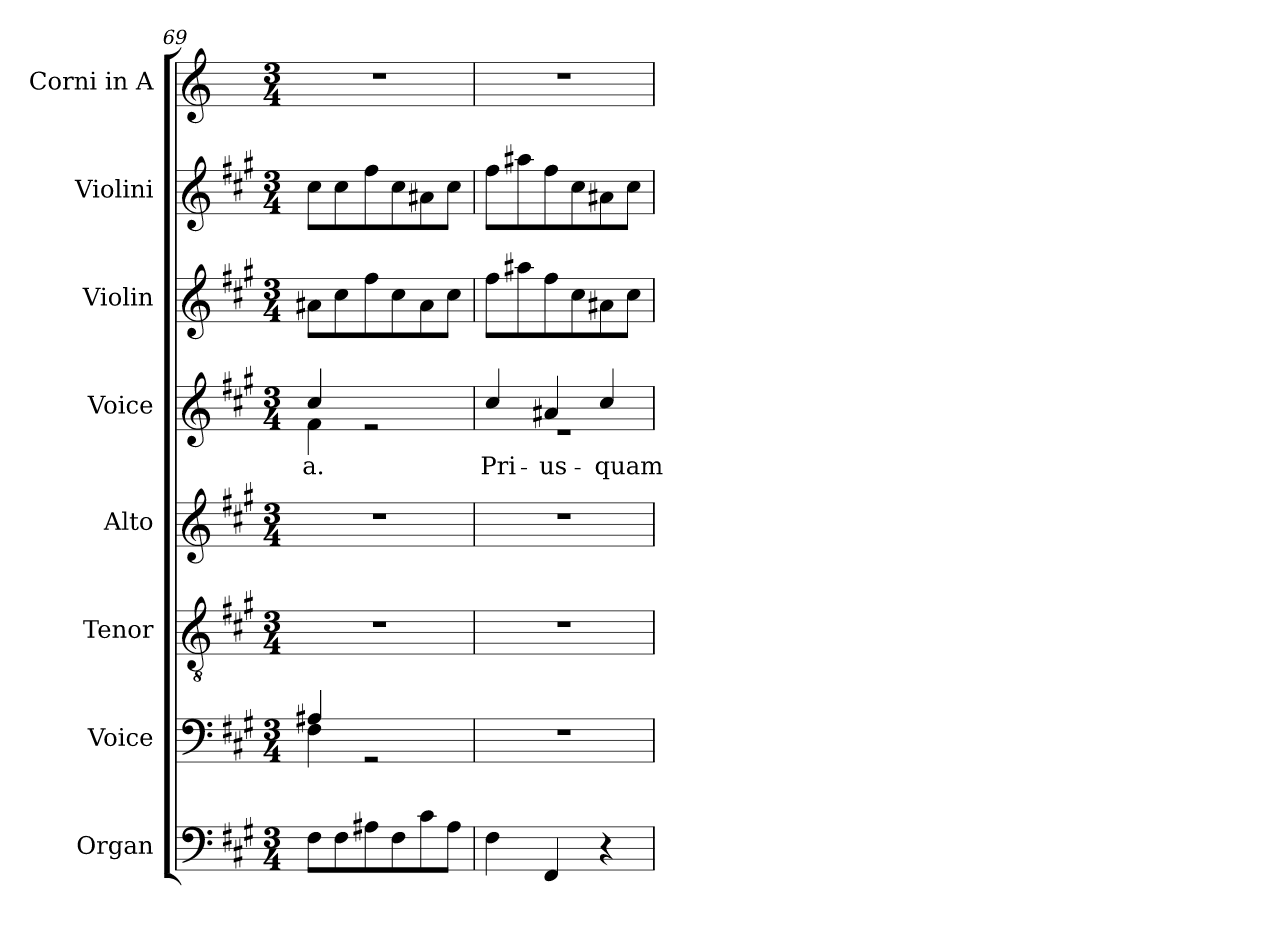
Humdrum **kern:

**kern	**kern	**kern	**kern	**kern	**text	**kern	**kern	**kern
*part8	*part7	*part6	*part5	*part4	*part4	*part3	*part2	*part1
*staff8	*staff7	*staff6	*staff5	*staff4	*staff4	*staff3	*staff2	*staff1
*I"Organ	*I"Voice	*I"Tenor	*I"Alto	*I"Voice	*	*I"Violin	*I"Violini	*I"Corni in A
*	*	*	*	*	*	*I'Vln	*I'Vln	*
*clefF4	*clefF4	*clefGv2	*clefG2	*clefG2	*	*clefG2	*clefG2	*clefG2
*	*	*	*	*	*	*	*	*ITrd2c3
*k[f#c#g#]	*k[f#c#g#]	*k[f#c#g#]	*k[f#c#g#]	*k[f#c#g#]	*	*k[f#c#g#]	*k[f#c#g#]	*k[f#c#g#]
*M3/4	*M3/4	*M3/4	*M3/4	*M3/4	*	*M3/4	*M3/4	*M3/4
=69	=69	=69	=69	=69	=69	=69	=69	=69
*	*^	*	*	*	*	*	*	*
!	!	!	!	!	!	!LO:LY:b	!	!	!
*	*	*	*	*	*^	*	*	*	*
8F#\L	4A#X/	4F#\	2.r	2.r	4cc#/	4f#\	-a.	8a#X\L	8cc#\L	2.r
8F#\	.	.	.	.	.	.	.	8cc#\	8cc#\	.
8A#X\	2rGG	2ryy	.	.	2re	2ryy	.	8ff#\	8ff#\	.
8F#\	.	.	.	.	.	.	.	8cc#\	8cc#\	.
8c#\	.	.	.	.	.	.	.	8a#\	8a#X\	.
8A#\J	.	.	.	.	.	.	.	8cc#\J	8cc#\J	.
*	*v	*v	*	*	*	*	*	*	*	*
=70	=70	=70	=70	=70	=70	=70	=70	=70	=70
!	!	!	!	!	!	!LO:LY:b	!	!	!
4F#\	2.r	2.r	2.r	4cc#/	2.r	Pri-	8ff#\L	8ff#\L	2.r
.	.	.	.	.	.	.	8aa#X\	8aa#X\	.
!	!	!	!	!	!	!LO:LY:b	!	!	!
4FF#/	.	.	.	4a#X/	.	-us-	8ff#\	8ff#\	.
.	.	.	.	.	.	.	8cc#\	8cc#\	.
!	!	!	!	!	!	!LO:LY:b	!	!	!
4r	.	.	.	4cc#/	.	-quam	8a#X\	8a#X\	.
.	.	.	.	.	.	.	8cc#\J	8cc#\J	.
*	*	*	*	*v	*v	*	*	*	*
=	=	=	=	=	=	=	=	=
*-	*-	*-	*-	*-	*-	*-	*-	*-
